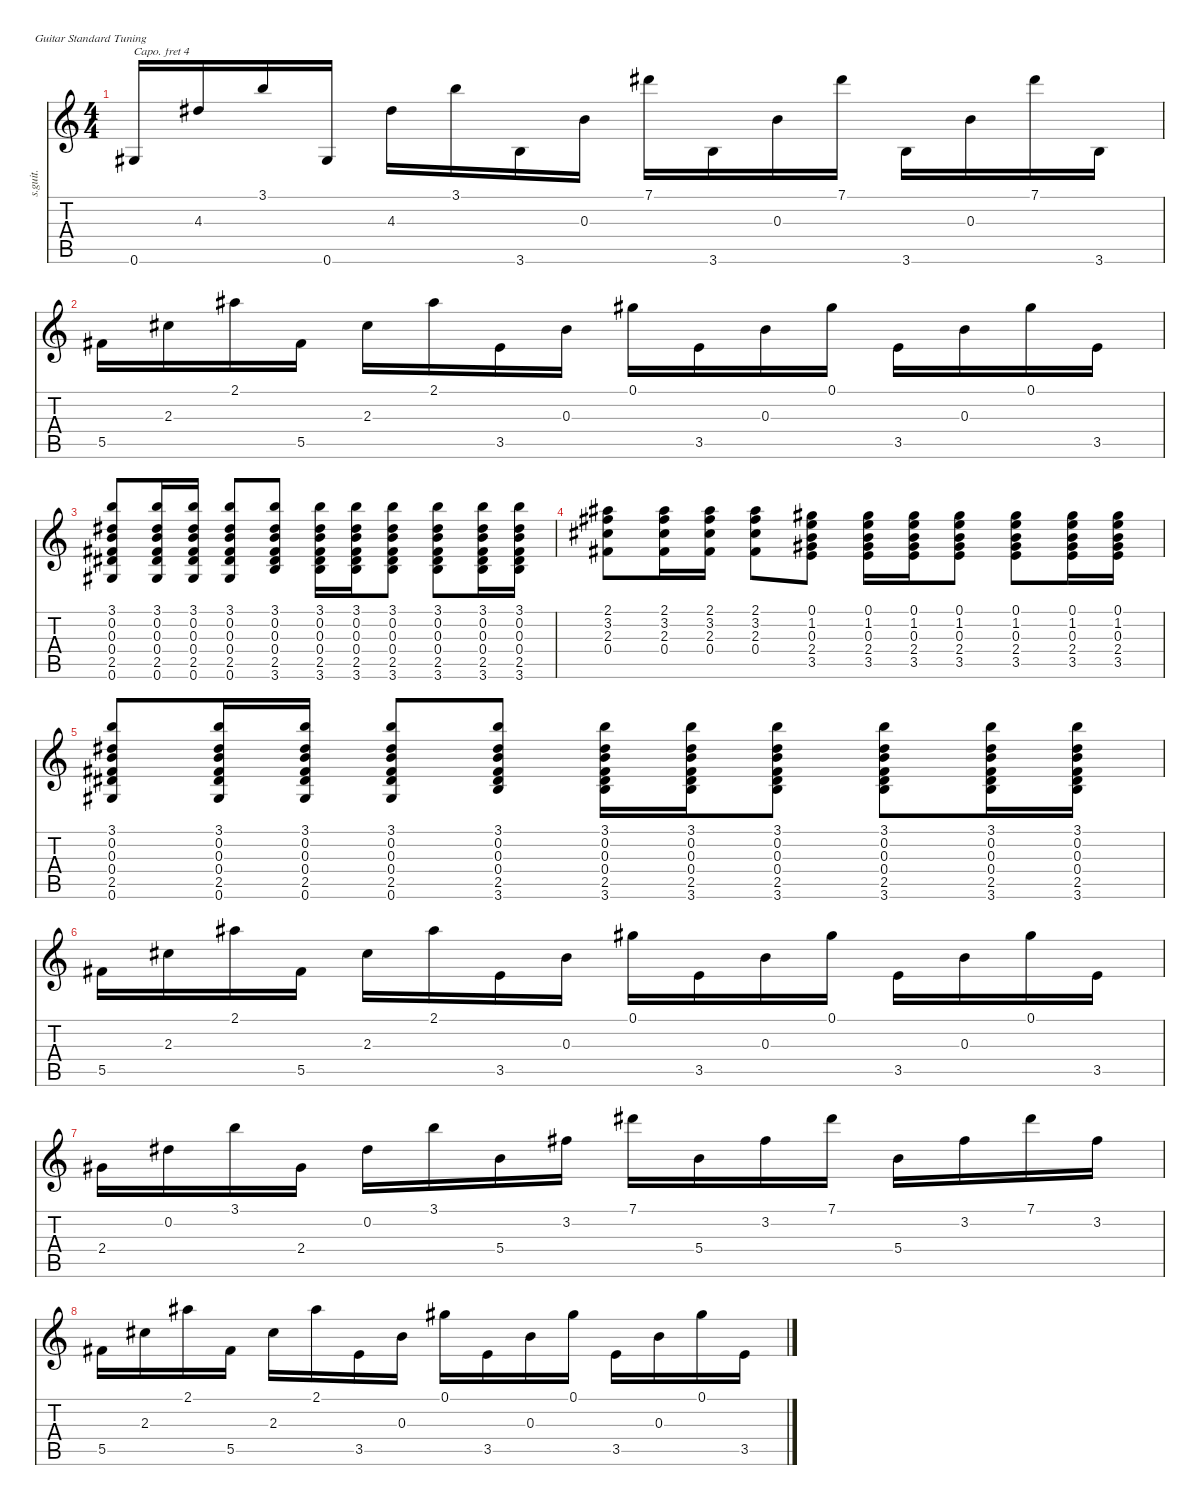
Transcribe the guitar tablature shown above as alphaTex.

\defaultSystemsLayout 4
\hideDynamics
\bracketExtendMode nobrackets
\track ("" "s.guit.") {instrument acousticguitarsteel}
\staff {score tabs}
\capo 4
\tuning (E4 B3 G3 D3 A2 E2)
\ts (4 4)
\tempo (90 hide)
\clef g2
\ks c
0.6.16{dy f} 4.3.16 3.1.16 0.6.16 4.3.16 3.1.16 3.6.16 0.3.16 7.1.16 3.6.16 0.3.16 7.1.16 3.6.16 0.3.16 7.1.16 3.6.16 |
5.5.16 2.3.16 2.1{acc #}.16 5.5.16 2.3.16 2.1{acc #}.16 3.5.16 0.3.16 0.1.16 3.5.16 0.3.16 0.1.16 3.5.16 0.3.16 0.1.16 3.5.16 |
(3.1 0.2 0.3 0.4 2.5 0.6).8 (3.1 0.2 0.3 0.4 2.5 0.6).16 (3.1 0.2 0.3 0.4 2.5 0.6).16 (3.1 0.2 0.3 0.4 2.5 0.6).8 (3.1 0.2 0.3 0.4 2.5 3.6).8 (3.1 0.2 0.3 0.4 2.5 3.6).16 (3.1 0.2 0.3 0.4 2.5 3.6).16 (3.1 0.2 0.3 0.4 2.5 3.6).8 (3.1 0.2 0.3 0.4 2.5 3.6).8 (3.1 0.2 0.3 0.4 2.5 3.6).16 (3.1 0.2 0.3 0.4 2.5 3.6).16 |
(2.1{acc #} 3.2 2.3 0.4).8 (2.1{acc #} 3.2 2.3 0.4).16 (2.1{acc #} 3.2 2.3 0.4).16 (2.1{acc #} 3.2 2.3 0.4).8 (0.1 1.2 0.3 2.4 3.5).8 (0.1 1.2 0.3 2.4 3.5).16 (0.1 1.2 0.3 2.4 3.5).16 (0.1 1.2 0.3 2.4 3.5).8 (0.1 1.2 0.3 2.4 3.5).8 (0.1 1.2 0.3 2.4 3.5).16 (0.1 1.2 0.3 2.4 3.5).16 |
(3.1 0.2 0.3 0.4 2.5 0.6).8 (3.1 0.2 0.3 0.4 2.5 0.6).16 (3.1 0.2 0.3 0.4 2.5 0.6).16 (3.1 0.2 0.3 0.4 2.5 0.6).8 (3.1 0.2 0.3 0.4 2.5 3.6).8 (3.1 0.2 0.3 0.4 2.5 3.6).16 (3.1 0.2 0.3 0.4 2.5 3.6).16 (3.1 0.2 0.3 0.4 2.5 3.6).8 (3.1 0.2 0.3 0.4 2.5 3.6).8 (3.1 0.2 0.3 0.4 2.5 3.6).16 (3.1 0.2 0.3 0.4 2.5 3.6).16 |
5.5.16 2.3.16 2.1{acc #}.16 5.5.16 2.3.16 2.1{acc #}.16 3.5.16 0.3.16 0.1.16 3.5.16 0.3.16 0.1.16 3.5.16 0.3.16 0.1.16 3.5.16 |
2.4.16 0.2.16 3.1.16 2.4.16 0.2.16 3.1.16 5.4.16 3.2.16 7.1.16 5.4.16 3.2.16 7.1.16 5.4.16 3.2.16 7.1.16 3.2.16 |
5.5.16 2.3.16 2.1{acc #}.16 5.5.16 2.3.16 2.1{acc #}.16 3.5.16 0.3.16 0.1.16 3.5.16 0.3.16 0.1.16 3.5.16 0.3.16 0.1.16 3.5.16
